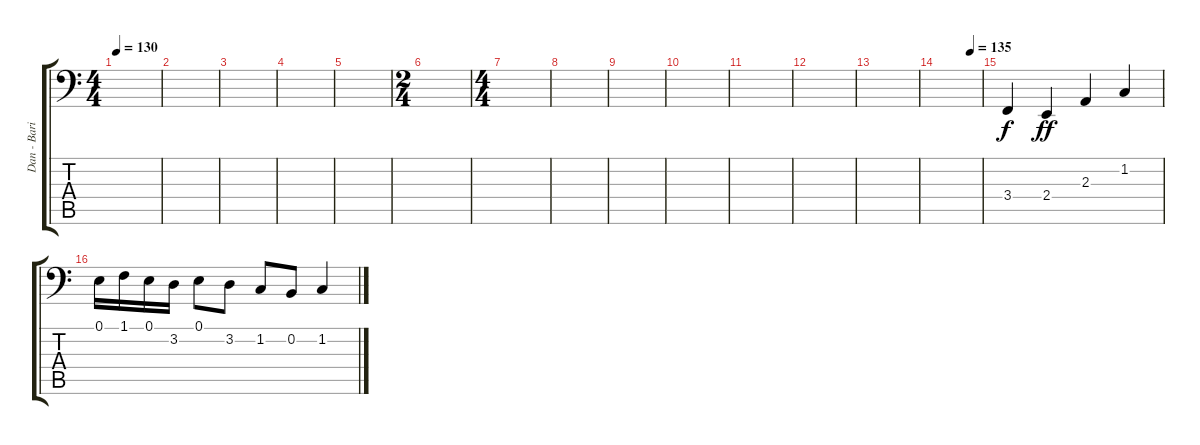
\track ("Dan - Bari Sax" "Dan - Bari") {instrument baritonesax}
\staff {score tabs}
\tuning (E3 B2 G2 D2 A1 E1) {hide}
\ts (4 4)
\tempo 130
\clef f4
\ks c
|
|
|
|
|
\ts (2 4)
|
\ts (4 4)
|
|
|
|
|
|
|
\tempo (135 0.75)
|
3.4.4{volume 16} 2.4.4{dy ff} 2.3.4 1.2.4 |
0.1.16 1.1.16 0.1.16 3.2.16 0.1.8 3.2.8 1.2.8 0.2.8 1.2.4
